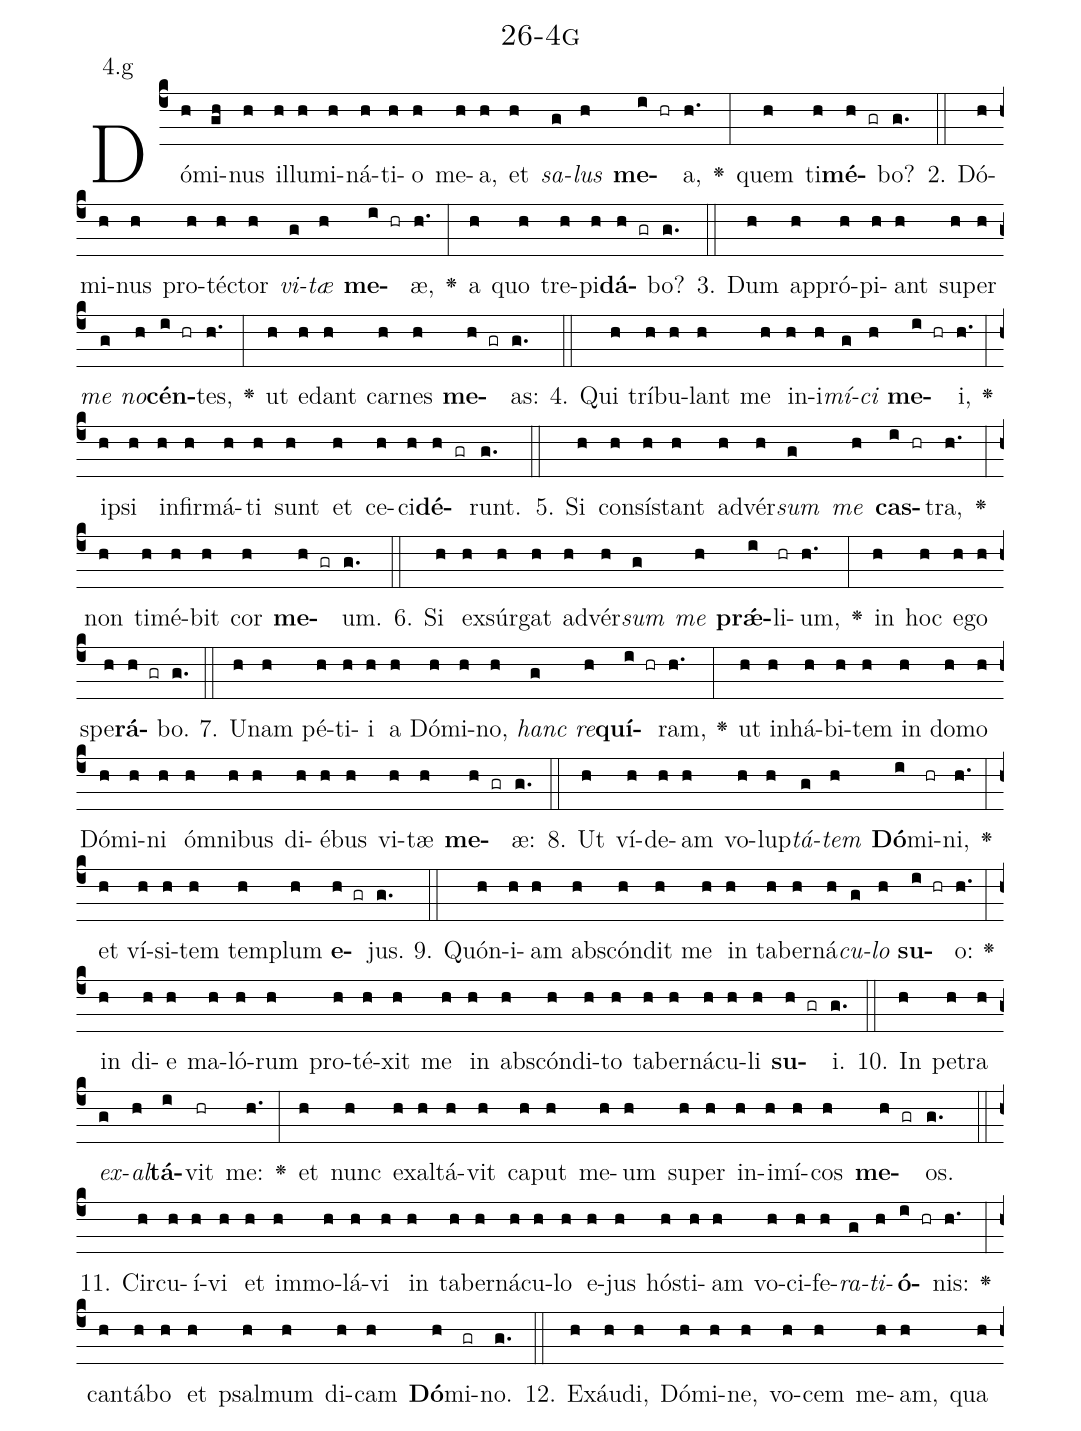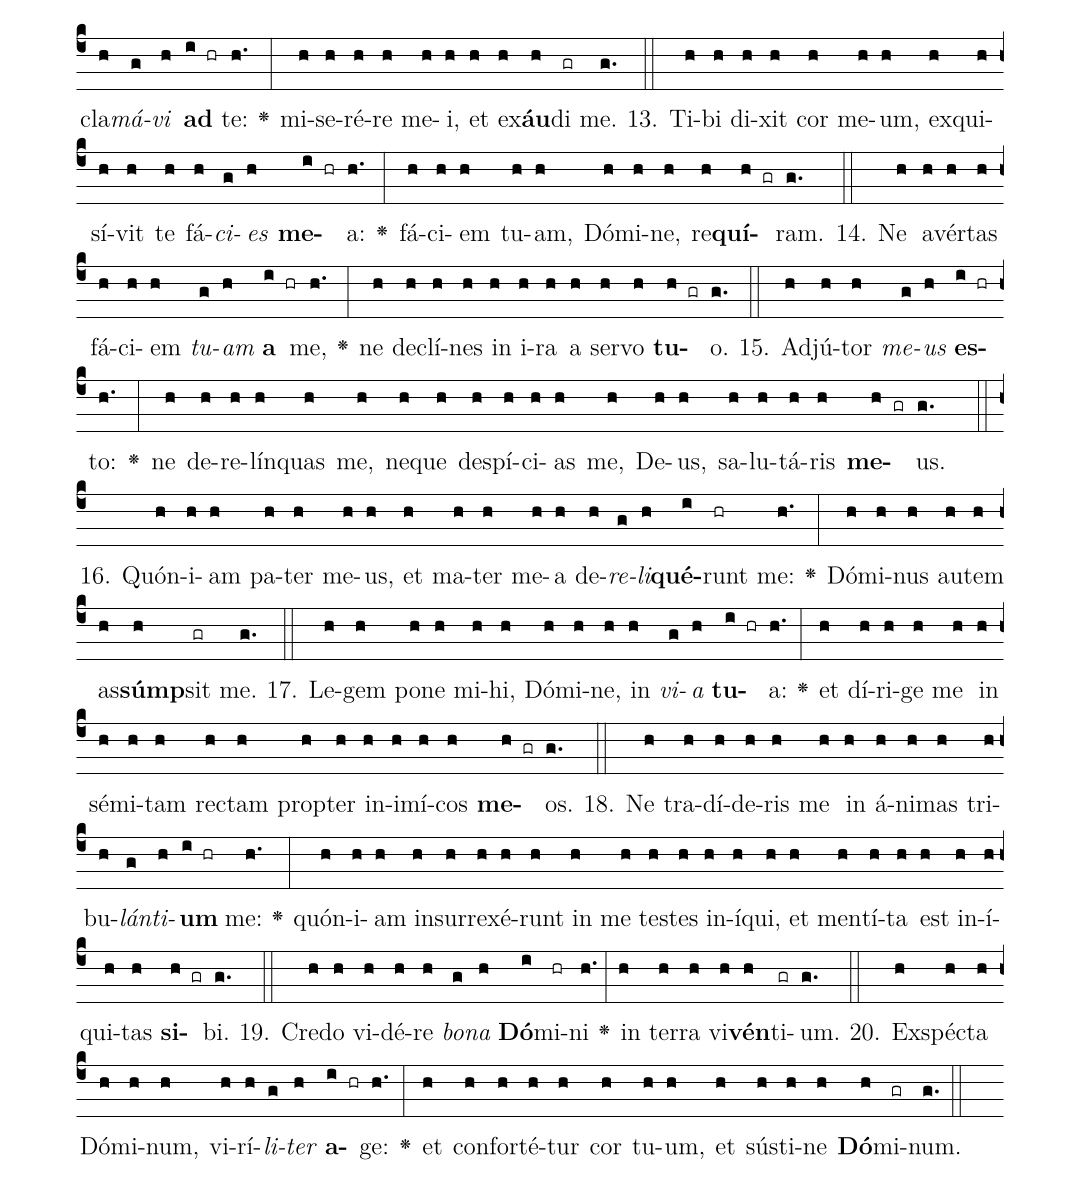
name: 26-4g;
annotation: 4.g;
%%
(c4)Dó(h)mi(gh)nus(h) il(h)lu(h)mi(h)ná(h)ti(h)o(h) me(h)a,(h) et(h) <i>sa</i>(g)<i>lus</i>(h) <b>me</b>(i hr)a,(h.) <v>\greheightstar</v>(:) quem(h) ti(h)<b>mé</b>(h gr)bo?(g.) (::)
2. Dó(h)mi(h)nus(h) pro(h)téc(h)tor(h) <i>vi</i>(g)<i>tæ</i>(h) <b>me</b>(i hr)æ,(h.) <v>\greheightstar</v>(:) a(h) quo(h) tre(h)pi(h)<b>dá</b>(h gr)bo?(g.) (::)
3. Dum(h) ap(h)pró(h)pi(h)ant(h) su(h)per(h) <i>me</i>(g) <i>no</i>(h)<b>cén</b>(i hr)tes,(h.) <v>\greheightstar</v>(:) ut(h) e(h)dant(h) car(h)nes(h) <b>me</b>(h gr)as:(g.) (::)
4. Qui(h) trí(h)bu(h)lant(h) me(h) in(h)i(h)<i>mí</i>(g)<i>ci</i>(h) <b>me</b>(i hr)i,(h.) <v>\greheightstar</v>(:) ip(h)si(h) in(h)fir(h)má(h)ti(h) sunt(h) et(h) ce(h)ci(h)<b>dé</b>(h gr)runt.(g.) (::)
5. Si(h) con(h)sís(h)tant(h) ad(h)vér(h)<i>sum</i>(g) <i>me</i>(h) <b>cas</b>(i hr)tra,(h.) <v>\greheightstar</v>(:) non(h) ti(h)mé(h)bit(h) cor(h) <b>me</b>(h gr)um.(g.) (::)
6. Si(h) ex(h)súr(h)gat(h) ad(h)vér(h)<i>sum</i>(g) <i>me</i>(h) <b>prǽ</b>(i)li(hr)um,(h.) <v>\greheightstar</v>(:) in(h) hoc(h) e(h)go(h) spe(h)<b>rá</b>(h gr)bo.(g.) (::)
7. U(h)nam(h) pé(h)ti(h)i(h) a(h) Dó(h)mi(h)no,(h) <i>hanc</i>(g) <i>re</i>(h)<b>quí</b>(i hr)ram,(h.) <v>\greheightstar</v>(:) ut(h) in(h)há(h)bi(h)tem(h) in(h) do(h)mo(h) Dó(h)mi(h)ni(h) óm(h)ni(h)bus(h) di(h)é(h)bus(h) vi(h)tæ(h) <b>me</b>(h gr)æ:(g.) (::)
8. Ut(h) ví(h)de(h)am(h) vo(h)lup(h)<i>tá</i>(g)<i>tem</i>(h) <b>Dó</b>(i)mi(hr)ni,(h.) <v>\greheightstar</v>(:) et(h) ví(h)si(h)tem(h) tem(h)plum(h) <b>e</b>(h gr)jus.(g.) (::)
9. Quón(h)i(h)am(h) abs(h)cón(h)dit(h) me(h) in(h) ta(h)ber(h)ná(h)<i>cu</i>(g)<i>lo</i>(h) <b>su</b>(i hr)o:(h.) <v>\greheightstar</v>(:) in(h) di(h)e(h) ma(h)ló(h)rum(h) pro(h)té(h)xit(h) me(h) in(h) abs(h)cón(h)di(h)to(h) ta(h)ber(h)ná(h)cu(h)li(h) <b>su</b>(h gr)i.(g.) (::)
10. In(h) pe(h)tra(h) <i>ex</i>(g)<i>al</i>(h)<b>tá</b>(i)vit(hr) me:(h.) <v>\greheightstar</v>(:) et(h) nunc(h) ex(h)al(h)tá(h)vit(h) ca(h)put(h) me(h)um(h) su(h)per(h) in(h)i(h)mí(h)cos(h) <b>me</b>(h gr)os.(g.) (::)
11. Cir(h)cu(h)í(h)vi(h) et(h) im(h)mo(h)lá(h)vi(h) in(h) ta(h)ber(h)ná(h)cu(h)lo(h) e(h)jus(h) hós(h)ti(h)am(h) vo(h)ci(h)fe(h)<i>ra</i>(g)<i>ti</i>(h)<b>ó</b>(i hr)nis:(h.) <v>\greheightstar</v>(:) can(h)tá(h)bo(h) et(h) psal(h)mum(h) di(h)cam(h) <b>Dó</b>(h)mi(gr)no.(g.) (::)
12. Ex(h)áu(h)di,(h) Dó(h)mi(h)ne,(h) vo(h)cem(h) me(h)am,(h) qua(h) cla(h)<i>má</i>(g)<i>vi</i>(h) <b>ad</b>(i hr) te:(h.) <v>\greheightstar</v>(:) mi(h)se(h)ré(h)re(h) me(h)i,(h) et(h) ex(h)<b>áu</b>(h)di(gr) me.(g.) (::)
13. Ti(h)bi(h) di(h)xit(h) cor(h) me(h)um,(h) ex(h)qui(h)sí(h)vit(h) te(h) fá(h)<i>ci</i>(g)<i>es</i>(h) <b>me</b>(i hr)a:(h.) <v>\greheightstar</v>(:) fá(h)ci(h)em(h) tu(h)am,(h) Dó(h)mi(h)ne,(h) re(h)<b>quí</b>(h gr)ram.(g.) (::)
14. Ne(h) a(h)vér(h)tas(h) fá(h)ci(h)em(h) <i>tu</i>(g)<i>am</i>(h) <b>a</b>(i hr) me,(h.) <v>\greheightstar</v>(:) ne(h) de(h)clí(h)nes(h) in(h) i(h)ra(h) a(h) ser(h)vo(h) <b>tu</b>(h gr)o.(g.) (::)
15. Ad(h)jú(h)tor(h) <i>me</i>(g)<i>us</i>(h) <b>es</b>(i hr)to:(h.) <v>\greheightstar</v>(:) ne(h) de(h)re(h)lín(h)quas(h) me,(h) ne(h)que(h) de(h)spí(h)ci(h)as(h) me,(h) De(h)us,(h) sa(h)lu(h)tá(h)ris(h) <b>me</b>(h gr)us.(g.) (::)
16. Quón(h)i(h)am(h) pa(h)ter(h) me(h)us,(h) et(h) ma(h)ter(h) me(h)a(h) de(h)<i>re</i>(g)<i>li</i>(h)<b>qué</b>(i)runt(hr) me:(h.) <v>\greheightstar</v>(:) Dó(h)mi(h)nus(h) au(h)tem(h) as(h)<b>súmp</b>(h)sit(gr) me.(g.) (::)
17. Le(h)gem(h) po(h)ne(h) mi(h)hi,(h) Dó(h)mi(h)ne,(h) in(h) <i>vi</i>(g)<i>a</i>(h) <b>tu</b>(i hr)a:(h.) <v>\greheightstar</v>(:) et(h) dí(h)ri(h)ge(h) me(h) in(h) sé(h)mi(h)tam(h) rec(h)tam(h) prop(h)ter(h) in(h)i(h)mí(h)cos(h) <b>me</b>(h gr)os.(g.) (::)
18. Ne(h) tra(h)dí(h)de(h)ris(h) me(h) in(h) á(h)ni(h)mas(h) tri(h)bu(h)<i>lán</i>(g)<i>ti</i>(h)<b>um</b>(i hr) me:(h.) <v>\greheightstar</v>(:) quón(h)i(h)am(h) in(h)sur(h)re(h)xé(h)runt(h) in(h) me(h) tes(h)tes(h) in(h)í(h)qui,(h) et(h) men(h)tí(h)ta(h) est(h) in(h)í(h)qui(h)tas(h) <b>si</b>(h gr)bi.(g.) (::)
19. Cre(h)do(h) vi(h)dé(h)re(h) <i>bo</i>(g)<i>na</i>(h) <b>Dó</b>(i)mi(hr)ni(h.) <v>\greheightstar</v>(:) in(h) ter(h)ra(h) vi(h)<b>vén</b>(h)ti(gr)um.(g.) (::)
20. Ex(h)spéc(h)ta(h) Dó(h)mi(h)num,(h) vi(h)rí(h)<i>li</i>(g)<i>ter</i>(h) <b>a</b>(i hr)ge:(h.) <v>\greheightstar</v>(:) et(h) con(h)for(h)té(h)tur(h) cor(h) tu(h)um,(h) et(h) sús(h)ti(h)ne(h) <b>Dó</b>(h)mi(gr)num.(g.) (::)
